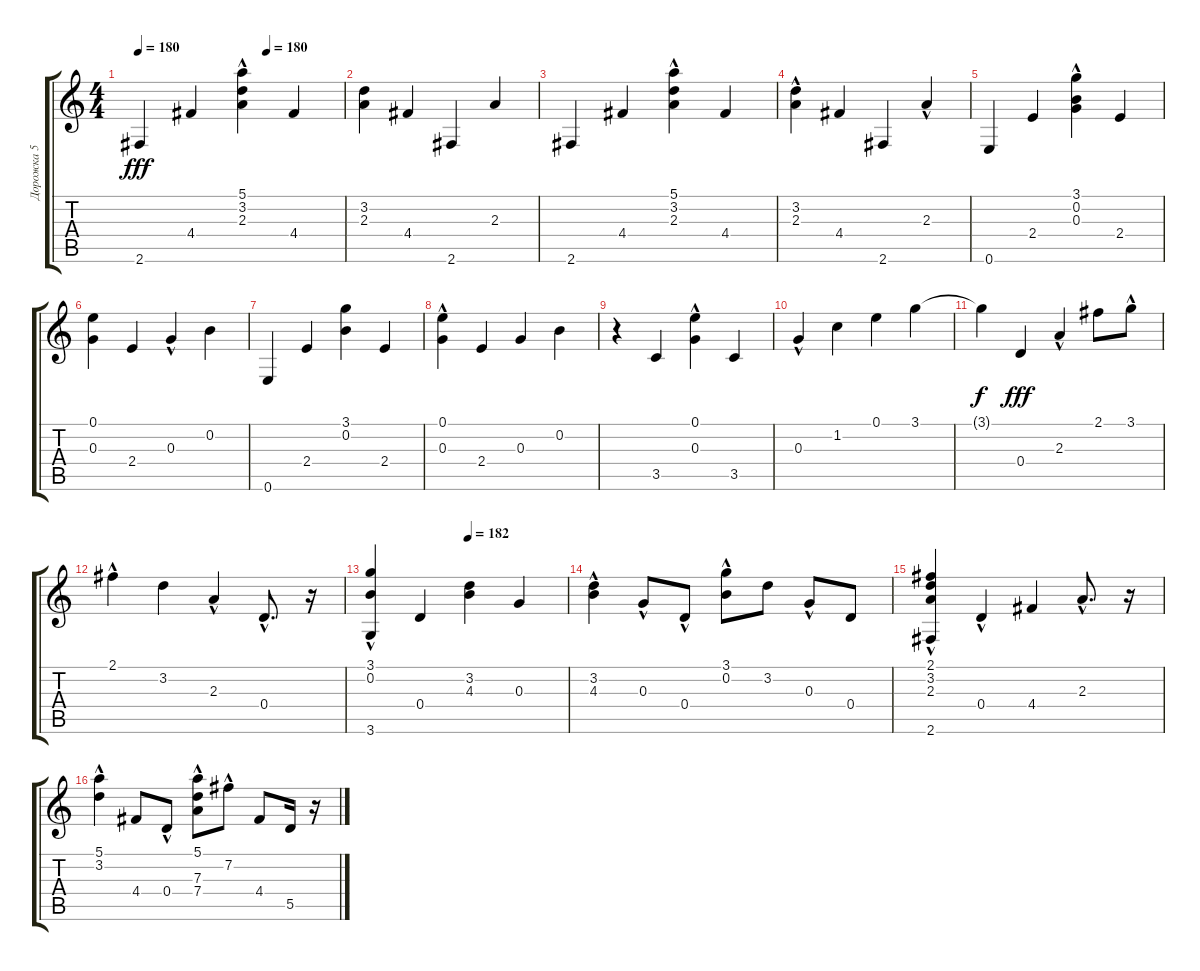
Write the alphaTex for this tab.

\track ("Дорожка 5" "Дорожка 5") {instrument acousticguitarsteel}
\staff {score tabs}
\tuning (E4 B3 G3 D3 A2 E2) {hide}
\ts (4 4)
\tempo 180
\tempo (180 0.625)
\clef g2
\ks c
2.6.4{dy fff} 4.4.4 (5.1 3.2{hac} 2.3).4 4.4.4 |
(3.2 2.3).4 4.4.4 2.6.4 2.3.4 |
2.6.4 4.4.4 (5.1 3.2{hac} 2.3).4 4.4.4 |
(3.2{hac} 2.3).4 4.4.4 2.6.4 2.3{hac}.4 |
0.6.4 2.4.4 (3.1 0.2{hac} 0.3).4 2.4.4 |
(0.1 0.3).4 2.4.4 0.3{hac}.4 0.2.4 |
0.6.4 2.4.4 (3.1 0.2).4 2.4.4 |
(0.1{hac} 0.3).4 2.4.4 0.3.4 0.2.4 |
r.4 3.5.4 (0.1{hac} 0.3).4 3.5.4 |
0.3{hac}.4 1.2.4 0.1.4 3.1.4 |
3.1{t}.4{dy f} 0.4.4{dy fff} 2.3{hac}.4 2.1.8 3.1{hac}.8 |
2.1{hac}.4 3.2.4 2.3{hac}.4 0.4{hac}.8{d} r.16 |
\tempo (182 0.5)
(3.1 0.2{hac} 3.6).4 0.4.4 (3.2 4.3).4 0.3.4 |
(3.2{hac} 4.3{hac}).4 0.3{hac}.8 0.4{hac}.8 (3.1{hac} 0.2).8 3.2.8 0.3{hac}.8 0.4.8 |
(2.1{hac} 3.2{hac} 2.3 2.6).4 0.4{hac}.4 4.4.4 2.3{hac}.8{d} r.16 |
(5.1{hac} 3.2{hac}).4 4.4.8 0.4{hac}.8 (5.1 7.3 7.4{hac}).8 7.2{hac}.8 4.4.8 5.5.16 r.16
